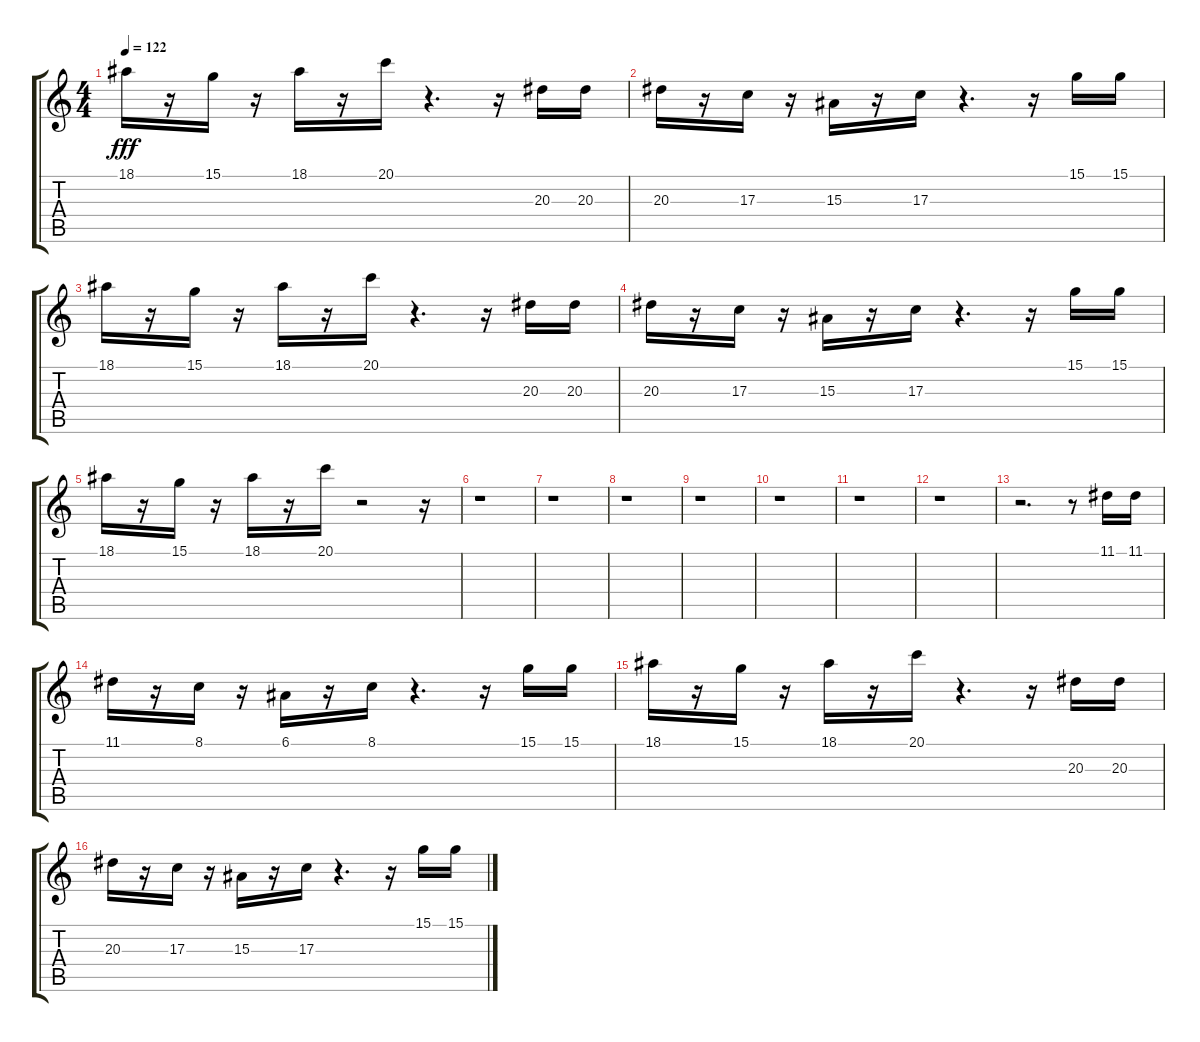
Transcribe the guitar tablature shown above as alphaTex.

\track "" {instrument synthbrass2}
\staff {score tabs}
\tuning (E4 B3 G3 D3 A2 E2) {hide}
\ts (4 4)
\tempo 122
\clef g2
\ks c
18.1.16{dy fff} r.16 15.1.16 r.16 18.1.16 r.16 20.1.16 r.4{d} r.16 20.3.16 20.3.16 |
20.3.16 r.16 17.3.16 r.16 15.3.16 r.16 17.3.16 r.4{d} r.16 15.1.16 15.1.16 |
18.1.16 r.16 15.1.16 r.16 18.1.16 r.16 20.1.16 r.4{d} r.16 20.3.16 20.3.16 |
20.3.16 r.16 17.3.16 r.16 15.3.16 r.16 17.3.16 r.4{d} r.16 15.1.16 15.1.16 |
18.1.16 r.16 15.1.16 r.16 18.1.16 r.16 20.1.16 r.2 r.16 |
r.1 |
r.1 |
r.1 |
r.1 |
r.1 |
r.1 |
r.1 |
r.2{d} r.8 11.1.16 11.1.16 |
11.1.16 r.16 8.1.16 r.16 6.1.16 r.16 8.1.16 r.4{d} r.16 15.1.16 15.1.16 |
18.1.16 r.16 15.1.16 r.16 18.1.16 r.16 20.1.16 r.4{d} r.16 20.3.16 20.3.16 |
20.3.16 r.16 17.3.16 r.16 15.3.16 r.16 17.3.16 r.4{d} r.16 15.1.16 15.1.16
